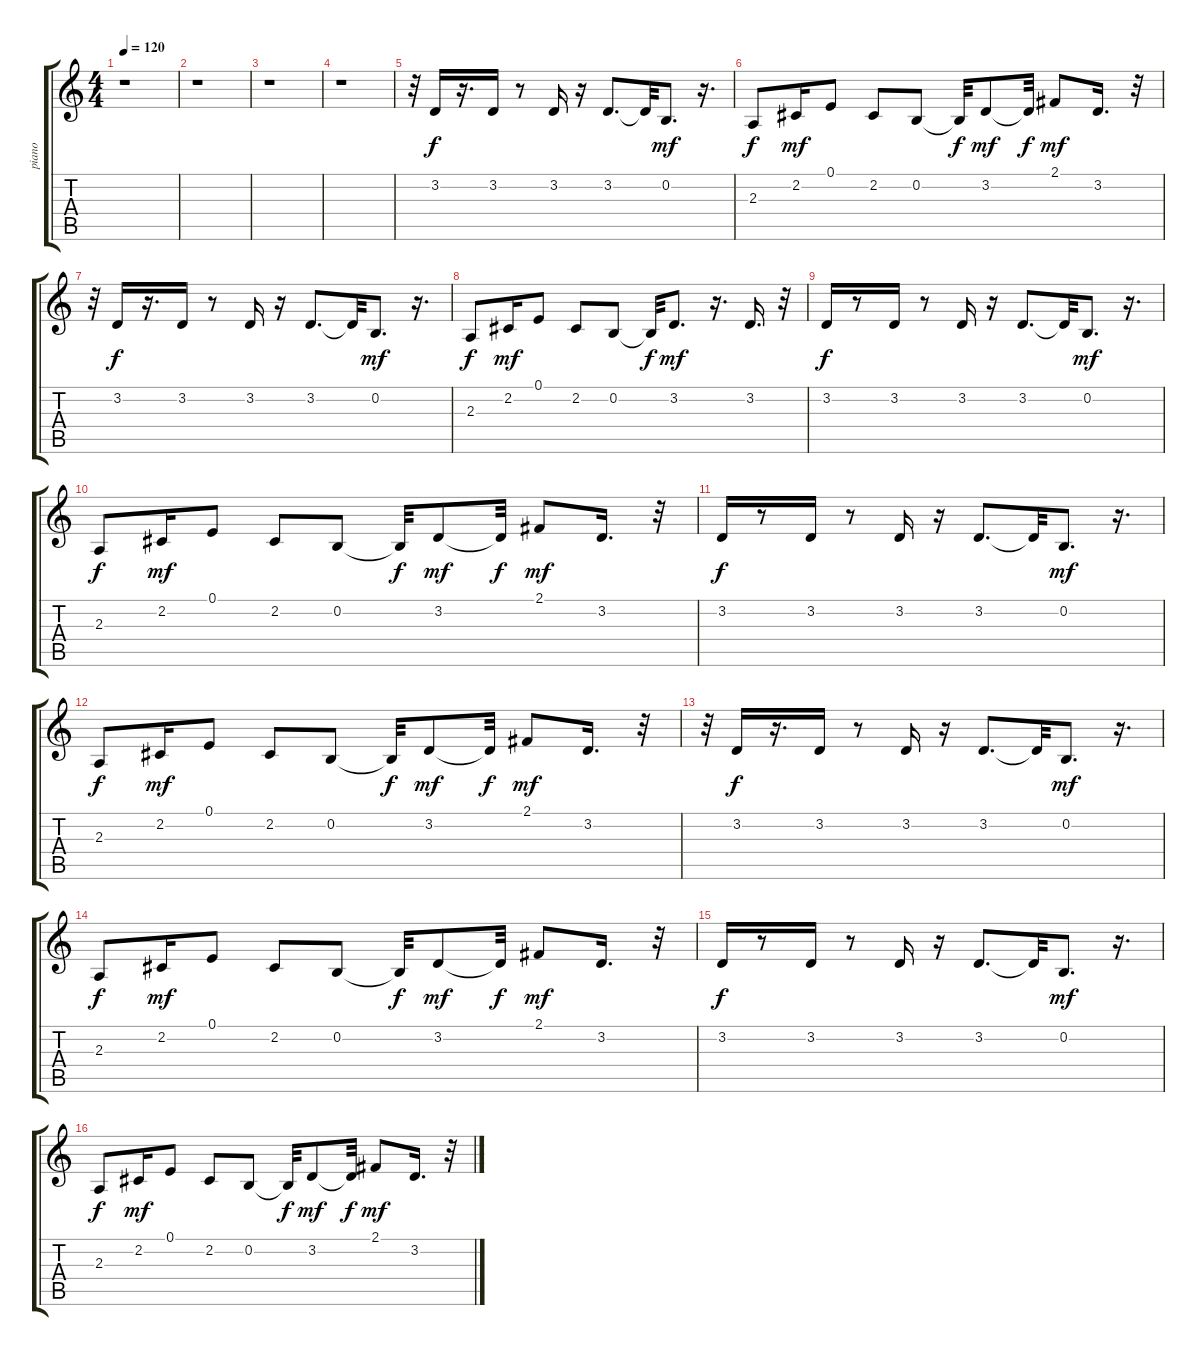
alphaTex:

\track ("piano" "piano") {instrument acousticgrandpiano}
\staff {score tabs}
\tuning (E4 B3 G3 D3 A2 E2) {hide}
\ts (4 4)
\tempo 120
\clef g2
\ks c
r.1{dy mf} |
r.1 |
r.1 |
r.1 |
r.32 3.2.16{dy f} r.16{d} 3.2.16 r.8 3.2.16 r.16 3.2.8{d} 3.2{t}.32 0.2.8{d dy mf} r.16{d} |
2.3.8{dy f} 2.2.16{dy mf} 0.1.8 2.2.8 0.2.8 0.2{t}.32{dy f} 3.2.8{dy mf} 3.2{t}.32{dy f} 2.1.8{dy mf} 3.2.16{d} r.32 |
r.32 3.2.16{dy f} r.16{d} 3.2.16 r.8 3.2.16 r.16 3.2.8{d} 3.2{t}.32 0.2.8{d dy mf} r.16{d} |
2.3.8{dy f} 2.2.16{dy mf} 0.1.8 2.2.8 0.2.8 0.2{t}.32{dy f} 3.2.8{d dy mf} r.16{d} 3.2.16{d} r.32 |
3.2.16{dy f} r.8 3.2.16 r.8 3.2.16 r.16 3.2.8{d} 3.2{t}.32 0.2.8{d dy mf} r.16{d} |
2.3.8{dy f} 2.2.16{dy mf} 0.1.8 2.2.8 0.2.8 0.2{t}.32{dy f} 3.2.8{dy mf} 3.2{t}.32{dy f} 2.1.8{dy mf} 3.2.16{d} r.32 |
3.2.16{dy f} r.8 3.2.16 r.8 3.2.16 r.16 3.2.8{d} 3.2{t}.32 0.2.8{d dy mf} r.16{d} |
2.3.8{dy f} 2.2.16{dy mf} 0.1.8 2.2.8 0.2.8 0.2{t}.32{dy f} 3.2.8{dy mf} 3.2{t}.32{dy f} 2.1.8{dy mf} 3.2.16{d} r.32 |
r.32 3.2.16{dy f} r.16{d} 3.2.16 r.8 3.2.16 r.16 3.2.8{d} 3.2{t}.32 0.2.8{d dy mf} r.16{d} |
2.3.8{dy f} 2.2.16{dy mf} 0.1.8 2.2.8 0.2.8 0.2{t}.32{dy f} 3.2.8{dy mf} 3.2{t}.32{dy f} 2.1.8{dy mf} 3.2.16{d} r.32 |
3.2.16{dy f} r.8 3.2.16 r.8 3.2.16 r.16 3.2.8{d} 3.2{t}.32 0.2.8{d dy mf} r.16{d} |
2.3.8{dy f} 2.2.16{dy mf} 0.1.8 2.2.8 0.2.8 0.2{t}.32{dy f} 3.2.8{dy mf} 3.2{t}.32{dy f} 2.1.8{dy mf} 3.2.16{d} r.32
